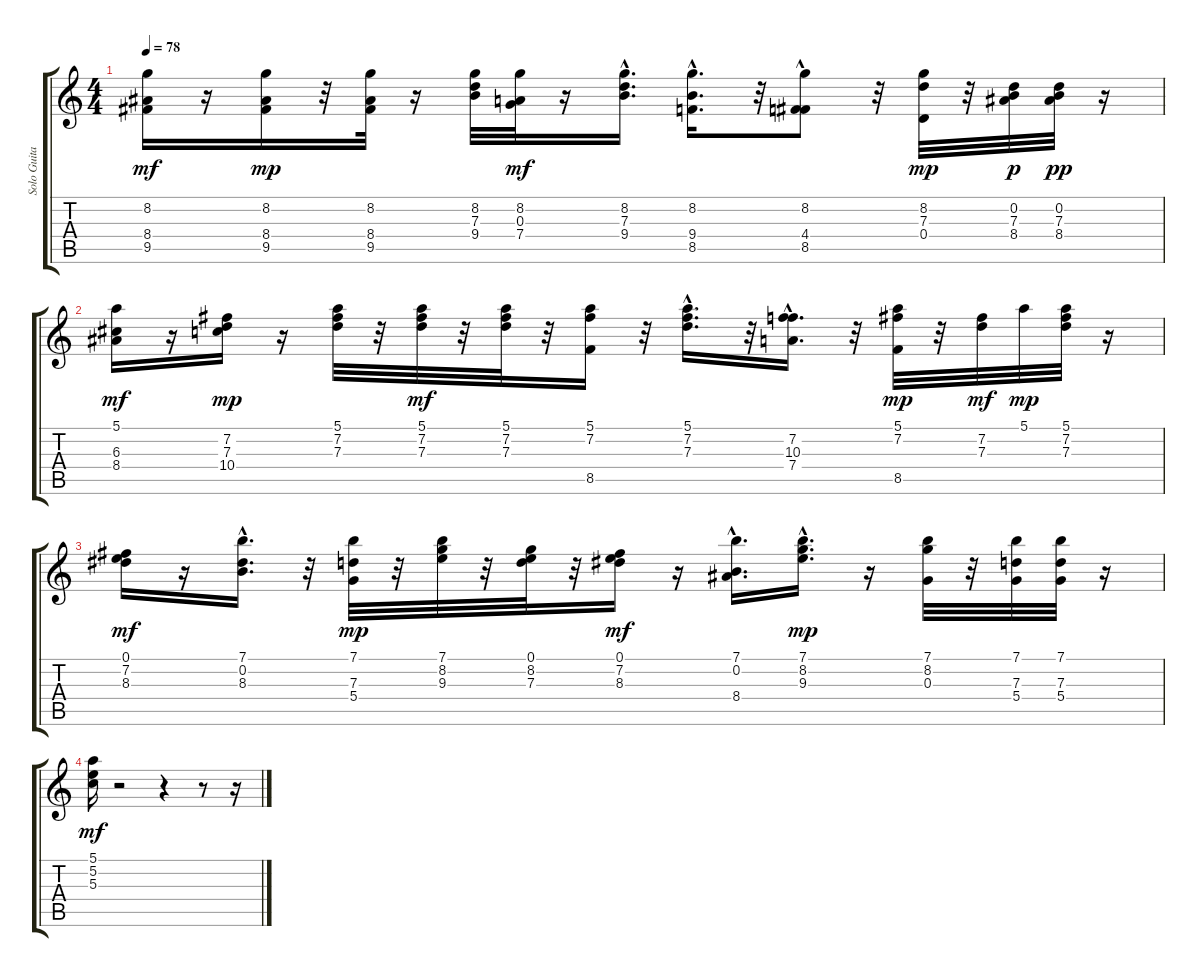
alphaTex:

\track ("Solo Guitar" "Solo Guita") {instrument distortionguitar}
\staff {score tabs}
\tuning (E4 B3 G3 D3 A2 E2) {hide}
\ts (4 4)
\tempo 78
\clef g2
\ks c
(8.2 8.4 9.5).16{dy mf} r.16 (8.2 8.4 9.5).16{dy mp} r.32 (8.2 8.4 9.5).32 r.16 (8.2 7.3 9.4).32 (8.2 0.3 7.4).32{dy mf} r.16 (8.2{hac} 7.3 9.4).16{d} (8.2{hac} 9.4{hac} 8.5{hac}).16{d} r.32 (8.2 4.4{hac} 8.5{hac}).8 r.32 (8.2 7.3 0.4).32{dy mp} r.32 (0.2 7.3 8.4).32{dy p} (0.2 7.3 8.4).32{dy pp} r.16 |
(5.1 6.3 8.4).16{dy mf} r.16 (7.2 7.3 10.4).16{dy mp} r.16 (5.1 7.2 7.3).32 r.32 (5.1 7.2 7.3).32{dy mf} r.32 (5.1 7.2 7.3).32 r.32 (5.1 7.2 8.5).16 r.32 (5.1{hac} 7.2{hac} 7.3{hac}).16{d} r.32 (7.2{hac} 10.3{hac} 7.4{hac}).16{d} r.32 (5.1 7.2 8.5).32{dy mp} r.32 (7.2 7.3).32{dy mf} 5.1.32{dy mp} (5.1 7.2 7.3).32 r.16 |
(0.1 7.2 8.3).16{dy mf} r.16 (7.1{hac} 0.2{hac} 8.3).16{d} r.32 (7.1 7.3 5.4).32{dy mp} r.32 (7.1 8.2 9.3).32 r.32 (0.1 8.2 7.3).32 r.32 (0.1 7.2 8.3).16{dy mf} r.16 (7.1{hac} 0.2{hac} 8.4).16{d} (7.1{hac} 8.2{hac} 9.3{hac}).16{d dy mp} r.16 (7.1 8.2 0.3).32 r.32 (7.1 7.3 5.4).32 (7.1 7.3 5.4).32 r.16 |
(5.1 5.2 5.3).16{dy mf} r.2 r.4 r.8 r.16
